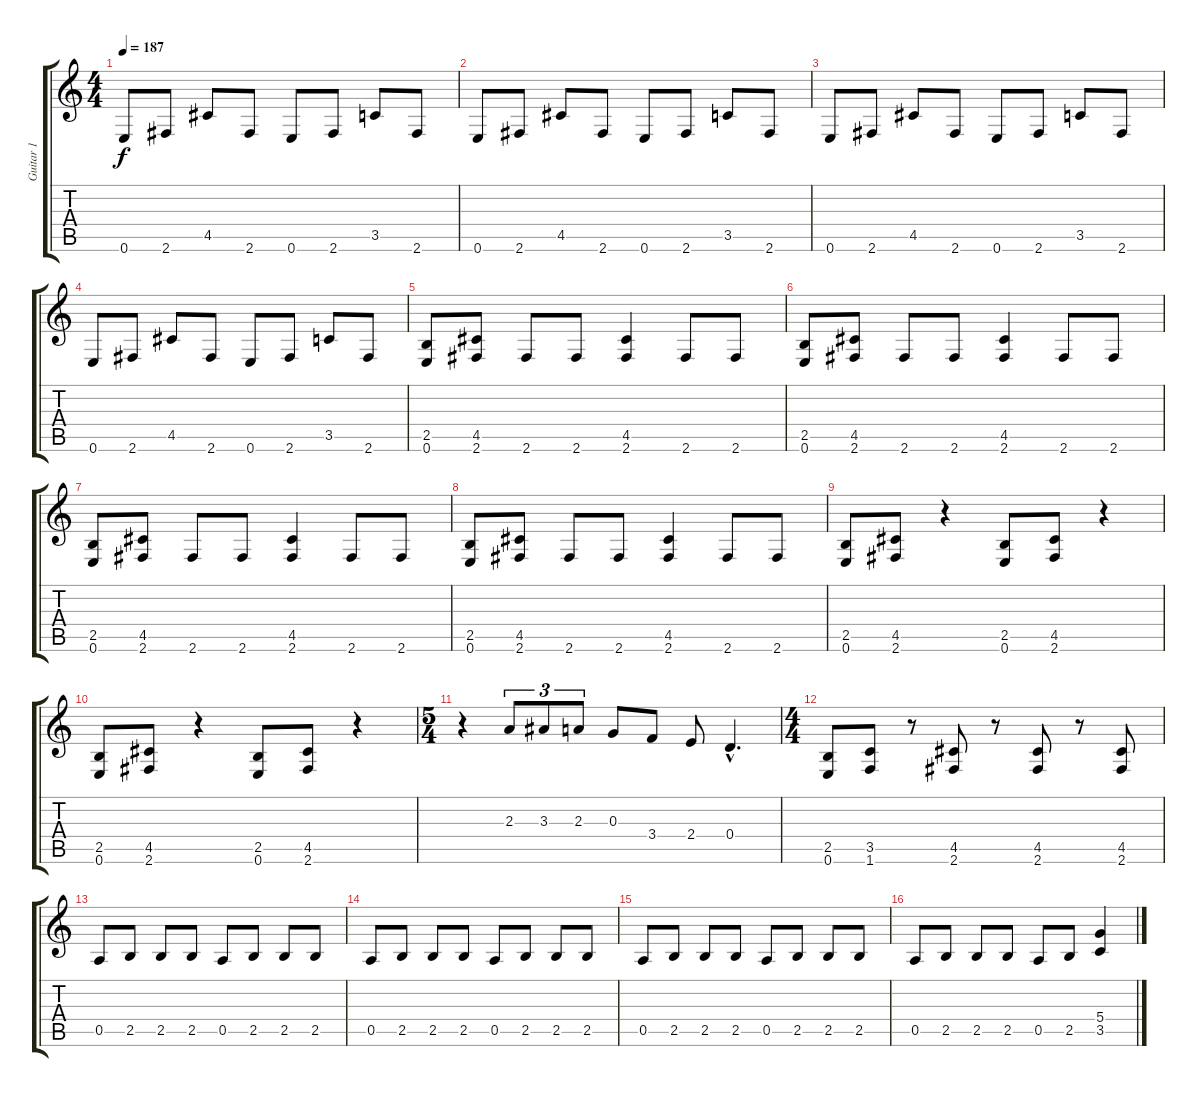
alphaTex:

\track ("Guitar 1" "Guitar 1") {instrument distortionguitar}
\staff {score tabs}
\tuning (E4 B3 G3 D3 A2 E2) {hide}
\ts (4 4)
\tempo 187
\clef g2
\ks c
0.6.8{dy f} 2.6.8 4.5.8 2.6.8 0.6.8 2.6.8 3.5.8 2.6.8 |
0.6.8 2.6.8 4.5.8 2.6.8 0.6.8 2.6.8 3.5.8 2.6.8 |
0.6.8 2.6.8 4.5.8 2.6.8 0.6.8 2.6.8 3.5.8 2.6.8 |
0.6.8 2.6.8 4.5.8 2.6.8 0.6.8 2.6.8 3.5.8 2.6.8 |
(2.5 0.6).8 (4.5 2.6).8 2.6.8 2.6.8 (4.5 2.6).4 2.6.8 2.6.8 |
(2.5 0.6).8 (4.5 2.6).8 2.6.8 2.6.8 (4.5 2.6).4 2.6.8 2.6.8 |
(2.5 0.6).8 (4.5 2.6).8 2.6.8 2.6.8 (4.5 2.6).4 2.6.8 2.6.8 |
(2.5 0.6).8 (4.5 2.6).8 2.6.8 2.6.8 (4.5 2.6).4 2.6.8 2.6.8 |
(2.5 0.6).8 (4.5 2.6).8 r.4 (2.5 0.6).8 (4.5 2.6).8 r.4 |
(2.5 0.6).8 (4.5 2.6).8 r.4 (2.5 0.6).8 (4.5 2.6).8 r.4 |
\ts (5 4)
r.4 2.3.8{tu (3 2)} 3.3.8{tu (3 2)} 2.3.8{tu (3 2)} 0.3.8 3.4.8 2.4.8 0.4{hac}.4{d} |
\ts (4 4)
(2.5 0.6).8 (3.5 1.6).8 r.8 (4.5 2.6).8 r.8 (4.5 2.6).8 r.8 (4.5 2.6).8 |
0.5.8 2.5.8 2.5.8 2.5.8 0.5.8 2.5.8 2.5.8 2.5.8 |
0.5.8 2.5.8 2.5.8 2.5.8 0.5.8 2.5.8 2.5.8 2.5.8 |
0.5.8 2.5.8 2.5.8 2.5.8 0.5.8 2.5.8 2.5.8 2.5.8 |
0.5.8 2.5.8 2.5.8 2.5.8 0.5.8 2.5.8 (5.4 3.5).4
